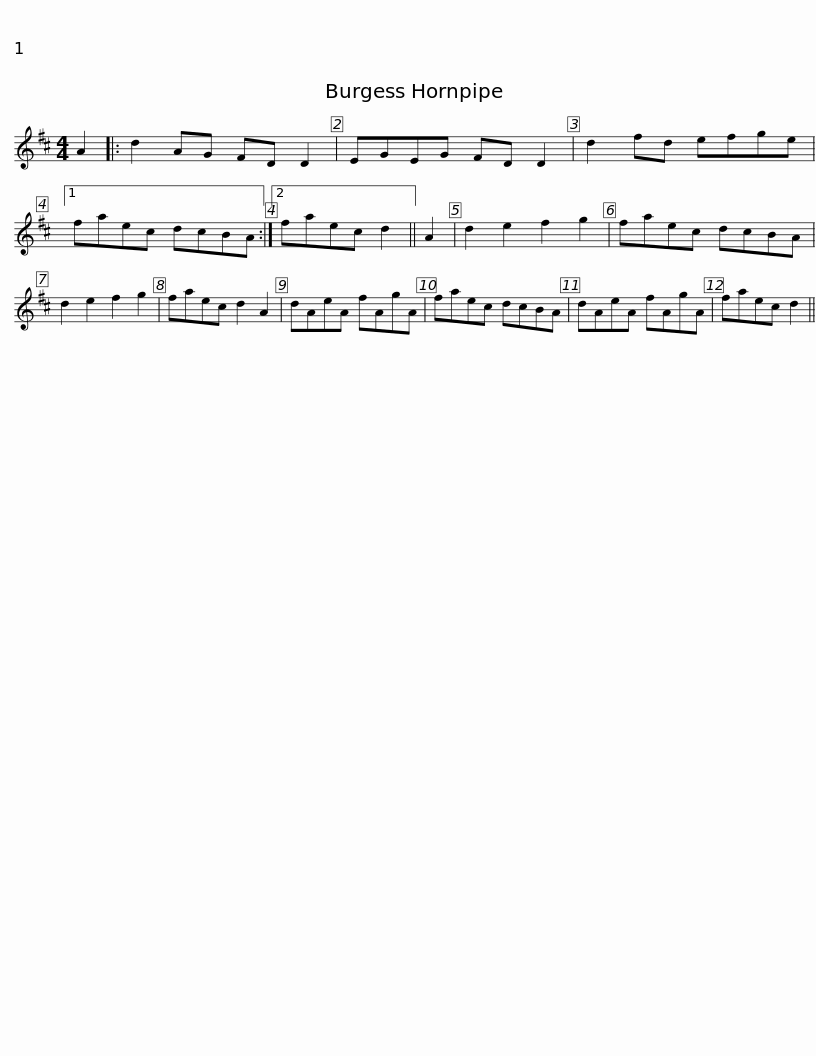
X:1
L:1/8
M:4/4
I:linebreak $
K:D
V:1 treble
V:1
 A2 |: d2 AG FD D2 | EGEG FD D2 | d2 fd efge |1 faec dcBA :|2 %5
 faec d2 || A2 | d2 e2 f2 g2 |$ faec dcBA | d2 e2 f2 g2 | %10
 faec d2 A2 | dAeA fAgA | faec dcBA | dAeA fAgA |$ faec d2 || %15
